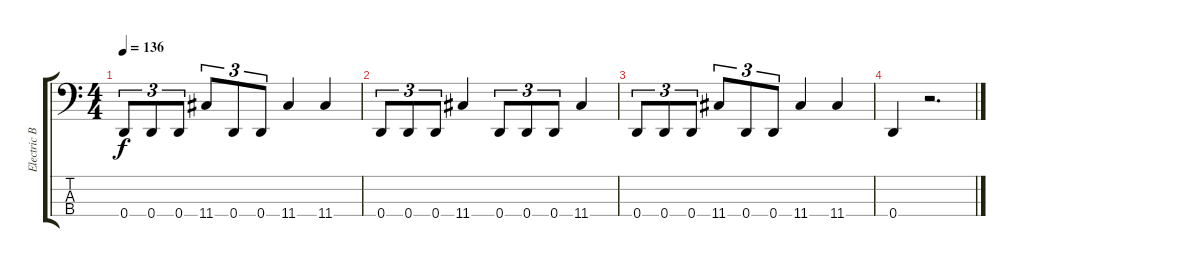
\track ("Electric Bass" "Electric B") {instrument electricbasspick}
\staff {score tabs}
\tuning (F2 C2 G1 D1) {hide}
\ts (4 4)
\tempo 136
\clef f4
\ks c
0.4.8{tu (3 2) dy f} 0.4.8{tu (3 2)} 0.4.8{tu (3 2)} 11.4.8{tu (3 2)} 0.4.8{tu (3 2)} 0.4.8{tu (3 2)} 11.4.4 11.4.4 |
0.4.8{tu (3 2)} 0.4.8{tu (3 2)} 0.4.8{tu (3 2)} 11.4.4 0.4.8{tu (3 2)} 0.4.8{tu (3 2)} 0.4.8{tu (3 2)} 11.4.4 |
0.4.8{tu (3 2)} 0.4.8{tu (3 2)} 0.4.8{tu (3 2)} 11.4.8{tu (3 2)} 0.4.8{tu (3 2)} 0.4.8{tu (3 2)} 11.4.4 11.4.4 |
0.4.4 r.2{d}
